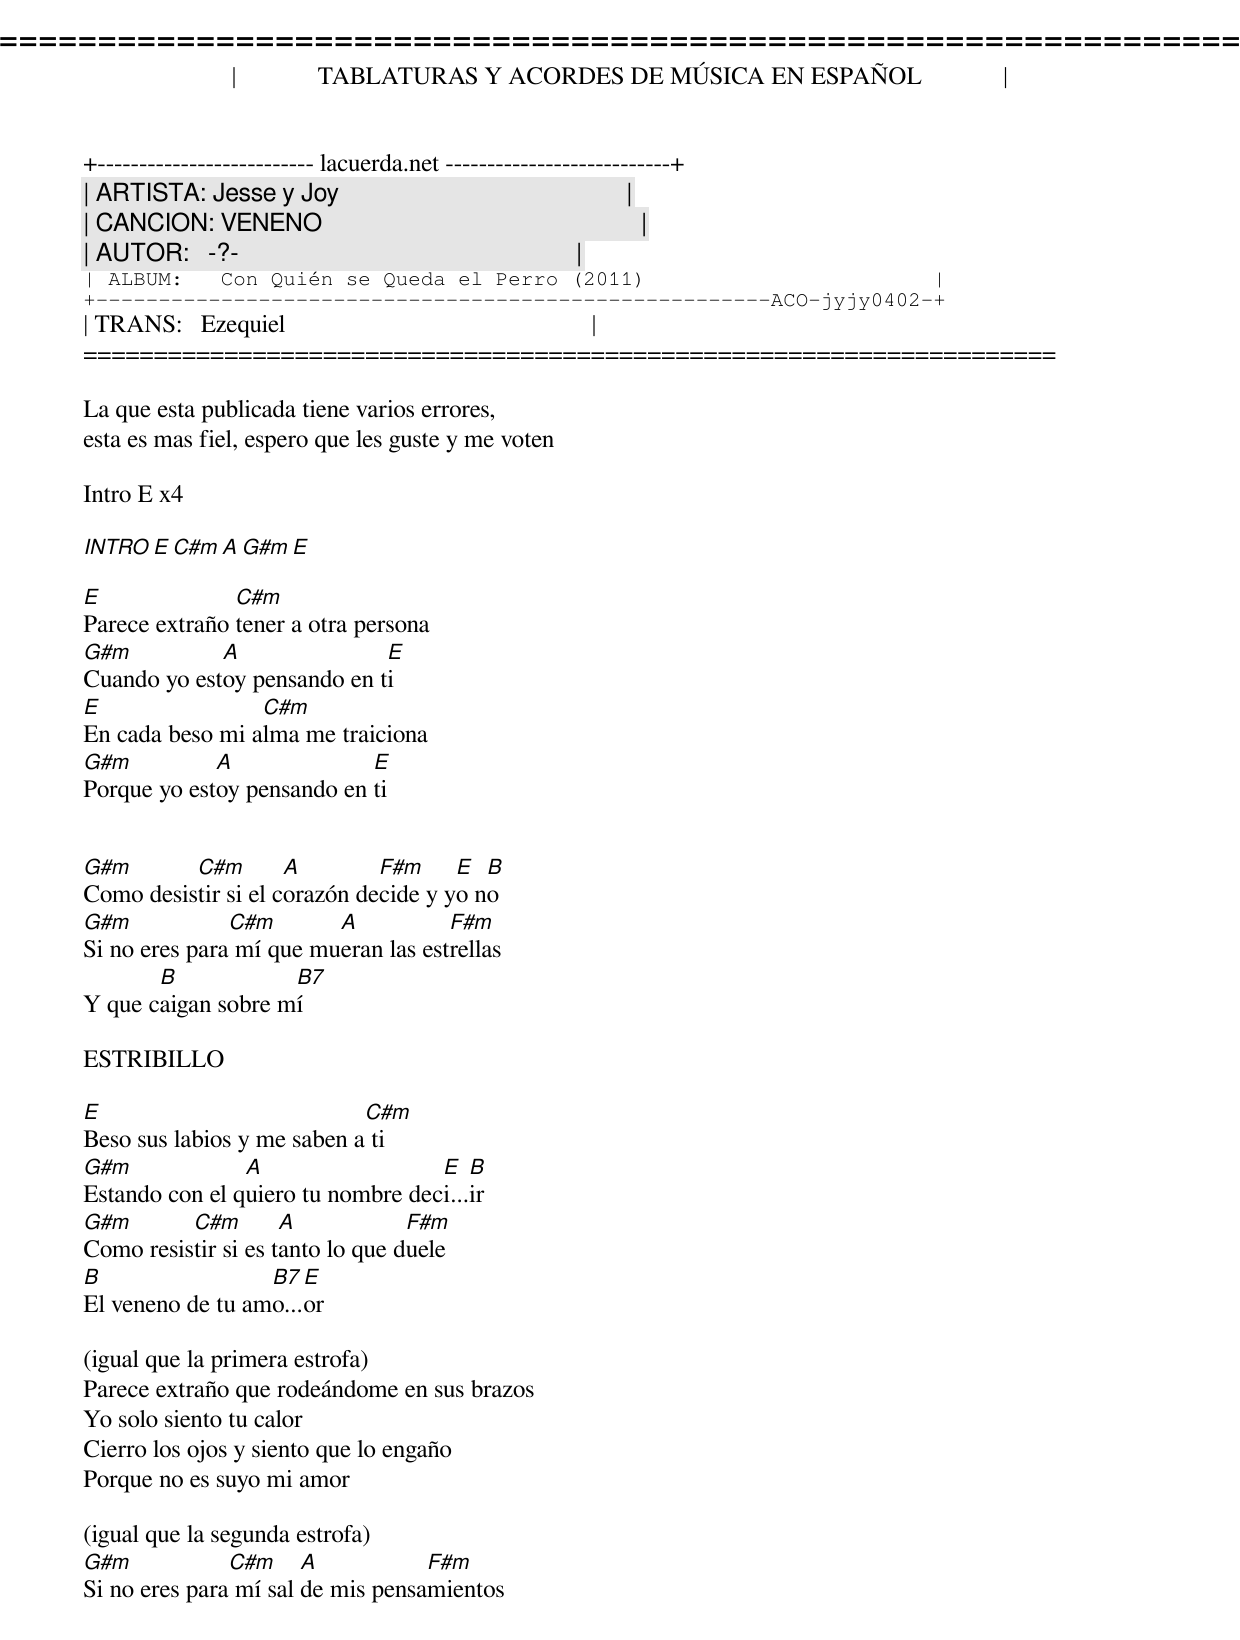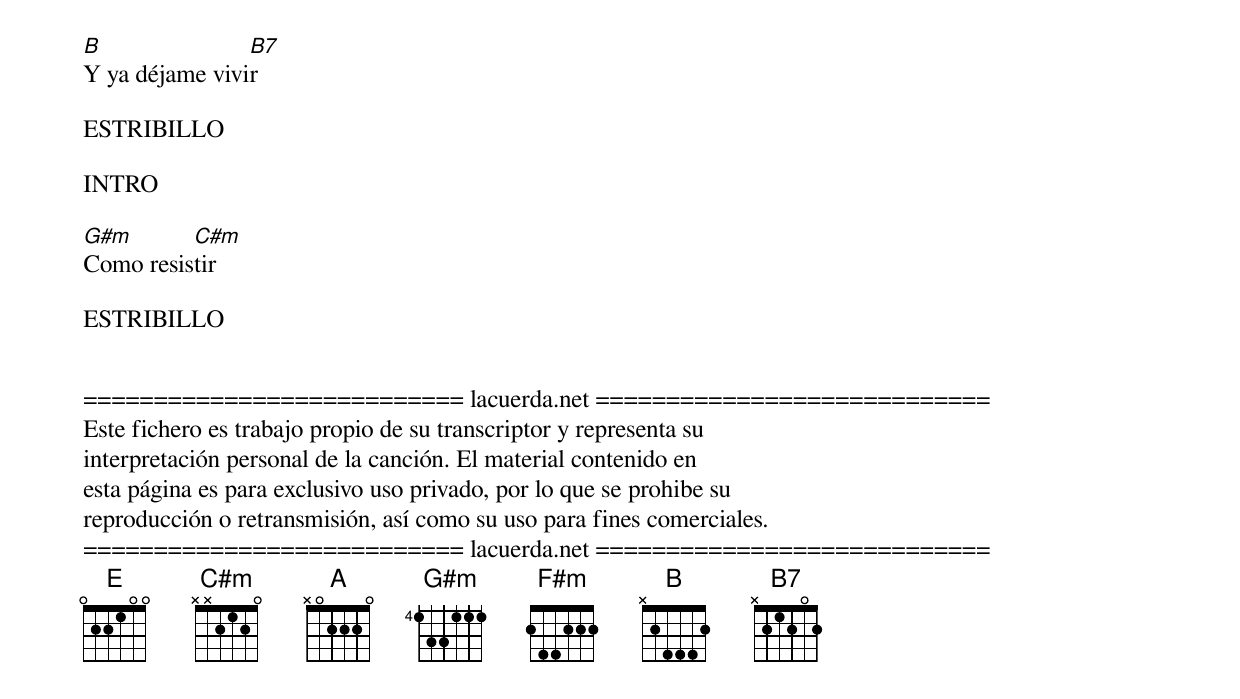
=====================================================================
|             TABLATURAS Y ACORDES DE MÚSICA EN ESPAÑOL             |
+-------------------------- lacuerda.net ---------------------------+
| ARTISTA: Jesse y Joy                                              |
| CANCION: VENENO                                                   |
| AUTOR:   -?-                                                      |
| ALBUM:   Con Quién se Queda el Perro (2011)                       |
+------------------------------------------------------ACO-jyjy0402-+
| TRANS:   Ezequiel                                                 |
=====================================================================

La que esta publicada tiene varios errores,
esta es mas fiel, espero que les guste y me voten

Intro E x4

INTRO E C#m A G#m E

E              C#m
Parece extraño tener a otra persona
G#m          A               E
Cuando yo estoy pensando en ti
E                C#m
En cada beso mi alma me traiciona
G#m          A              E
Porque yo estoy pensando en ti


G#m       C#m        A        F#m     E  B
Como desistir si el corazón decide y yo no
G#m            C#m       A           F#m
Si no eres para mí que mueran las estrellas
       B            B7
Y que caigan sobre mí

ESTRIBILLO

E                           C#m
Beso sus labios y me saben a ti
G#m             A                  E   B
Estando con el quiero tu nombre deci...ir
G#m       C#m        A            F#m
Como resistir si es tanto lo que duele
B                 B7  E
El veneno de tu amo...or

(igual que la primera estrofa)
Parece extraño que rodeándome en sus brazos
Yo solo siento tu calor
Cierro los ojos y siento que lo engaño
Porque no es suyo mi amor

(igual que la segunda estrofa)
G#m            C#m     A           F#m
Si no eres para mí sal de mis pensamientos
B               B7
Y ya déjame vivir

ESTRIBILLO

INTRO

G#m       C#m
Como resistir

ESTRIBILLO


=========================== lacuerda.net ============================
Este fichero es trabajo propio de su transcriptor y representa su
interpretación personal de la canción. El material contenido en
esta página es para exclusivo uso privado, por lo que se prohibe su
reproducción o retransmisión, así como su uso para fines comerciales.
=========================== lacuerda.net ============================
